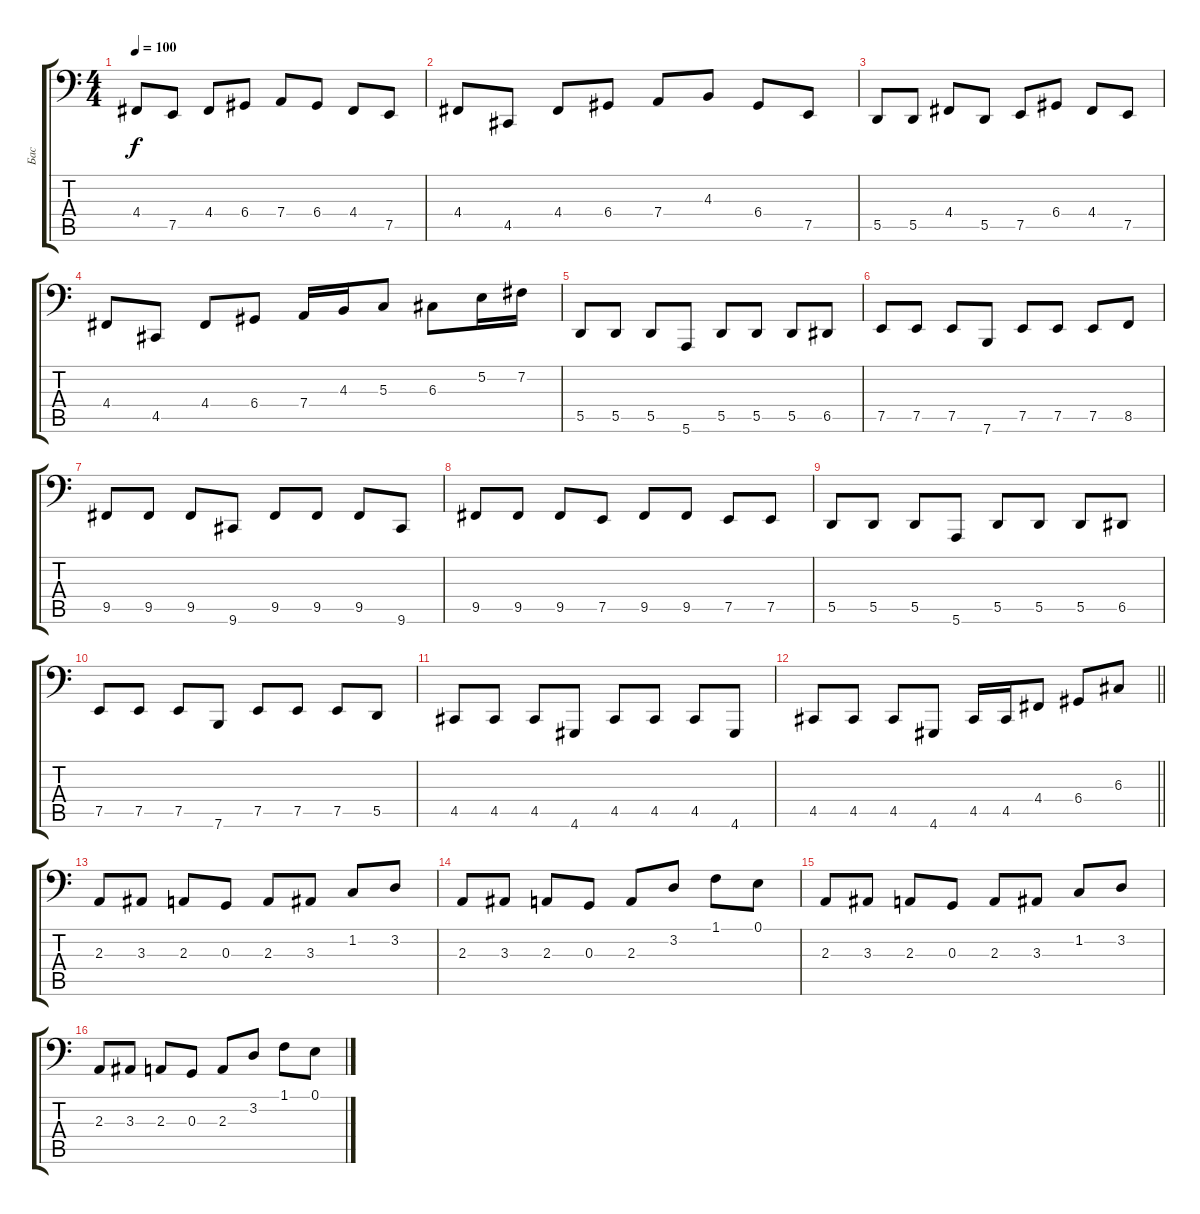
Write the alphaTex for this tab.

\track ("Бас" "Бас") {instrument lead1square}
\staff {score tabs}
\tuning (E3 B2 G2 D2 A1 E1) {hide}
\ts (4 4)
\tempo 100
\clef f4
\ks c
4.4.8{dy f} 7.5.8 4.4.8 6.4.8 7.4.8 6.4.8 4.4.8 7.5.8 |
4.4.8 4.5.8 4.4.8 6.4.8 7.4.8 4.3.8 6.4.8 7.5.8 |
5.5.8 5.5.8 4.4.8 5.5.8 7.5.8 6.4.8 4.4.8 7.5.8 |
4.4.8 4.5.8 4.4.8 6.4.8 7.4.16 4.3.16 5.3.8 6.3.8 5.2.16 7.2.16 |
5.5.8 5.5.8 5.5.8 5.6.8 5.5.8 5.5.8 5.5.8 6.5.8 |
7.5.8 7.5.8 7.5.8 7.6.8 7.5.8 7.5.8 7.5.8 8.5.8 |
9.5.8 9.5.8 9.5.8 9.6.8 9.5.8 9.5.8 9.5.8 9.6.8 |
9.5.8 9.5.8 9.5.8 7.5.8 9.5.8 9.5.8 7.5.8 7.5.8 |
5.5.8 5.5.8 5.5.8 5.6.8 5.5.8 5.5.8 5.5.8 6.5.8 |
7.5.8 7.5.8 7.5.8 7.6.8 7.5.8 7.5.8 7.5.8 5.5.8 |
4.5.8 4.5.8 4.5.8 4.6.8 4.5.8 4.5.8 4.5.8 4.6.8 |
\barLineRight lightlight
4.5.8 4.5.8 4.5.8 4.6.8 4.5.16 4.5.16 4.4.8 6.4.8 6.3.8 |
2.3.8 3.3.8 2.3.8 0.3.8 2.3.8 3.3.8 1.2.8 3.2.8 |
2.3.8 3.3.8 2.3.8 0.3.8 2.3.8 3.2.8 1.1.8 0.1.8 |
2.3.8 3.3.8 2.3.8 0.3.8 2.3.8 3.3.8 1.2.8 3.2.8 |
2.3.8 3.3.8 2.3.8 0.3.8 2.3.8 3.2.8 1.1.8 0.1.8
